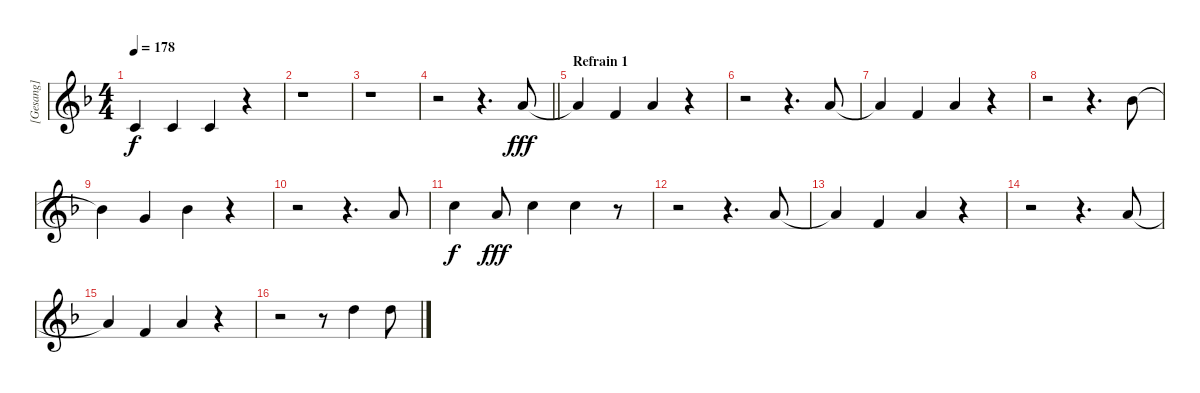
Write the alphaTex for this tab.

\track ("[Gesang]" "[Gesang]") {instrument altosax}
\staff {score}
\tuning (E4 B3 G3 D3 A2 E2) {hide}
\ts (4 4)
\tempo 178
\clef g2
\ks dminor
1.2.4{dy f} 1.2.4 1.2.4 r.4 |
r.1 |
r.1 |
\barLineRight lightlight
r.2 r.4{d} 10.2.8{dy fff} |
\section ("" "Refrain 1")
10.2{t}.4 6.2.4 10.2.4 r.4 |
r.2 r.4{d} 10.2.8 |
10.2{t}.4 6.2.4 10.2.4 r.4 |
r.2 r.4{d} 11.2.8 |
11.2{t}.4 8.2.4 11.2.4 r.4 |
r.2 r.4{d} 10.2.8 |
13.2.4{dy f} 10.2.8{dy fff} 13.2.4 13.2.4 r.8 |
r.2 r.4{d} 10.2.8 |
10.2{t}.4 6.2.4 10.2.4 r.4 |
r.2 r.4{d} 10.2.8 |
10.2{t}.4 6.2.4 10.2.4 r.4 |
r.2 r.8 15.2.4 15.2.8
